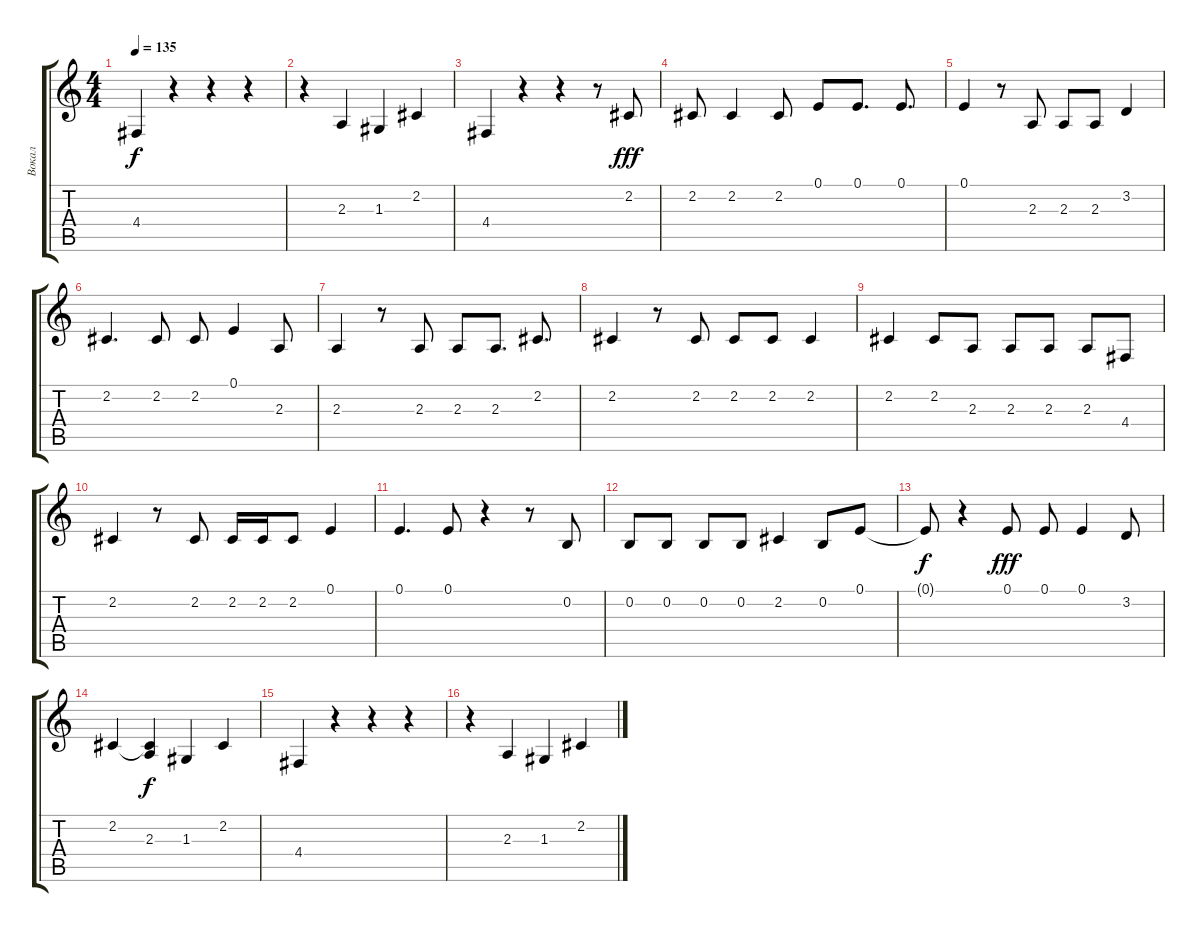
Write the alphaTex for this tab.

\track ("Вокал" "Вокал") {instrument accordion}
\staff {score tabs}
\tuning (E4 B3 G3 D3 A2 E2) {hide}
\ts (4 4)
\tempo 135
\clef g2
\ks c
4.4.4{dy f} r.4 r.4 r.4 |
r.4 2.3.4 1.3.4 2.2.4 |
4.4.4 r.4 r.4 r.8 2.2.8{dy fff} |
2.2.8 2.2.4 2.2.8 0.1.8 0.1.8{d} 0.1.8{d} |
0.1.4 r.8 2.3.8 2.3.8 2.3.8 3.2.4 |
2.2.4{d} 2.2.8 2.2.8 0.1.4 2.3.8 |
2.3.4 r.8 2.3.8 2.3.8 2.3.8{d} 2.2.8{d} |
2.2.4 r.8 2.2.8 2.2.8 2.2.8 2.2.4 |
2.2.4 2.2.8 2.3.8 2.3.8 2.3.8 2.3.8 4.4.8 |
2.2.4 r.8 2.2.8 2.2.16 2.2.16 2.2.8 0.1.4 |
0.1.4{d} 0.1.8 r.4 r.8 0.2.8 |
0.2.8 0.2.8 0.2.8 0.2.8 2.2.4 0.2.8 0.1.8 |
0.1{t}.8{dy f} r.4 0.1.8{dy fff} 0.1.8 0.1.4 3.2.8 |
2.2.4 (2.2{t} 2.3).4{dy f} 1.3.4 2.2.4 |
4.4.4 r.4 r.4 r.4 |
r.4 2.3.4 1.3.4 2.2.4
